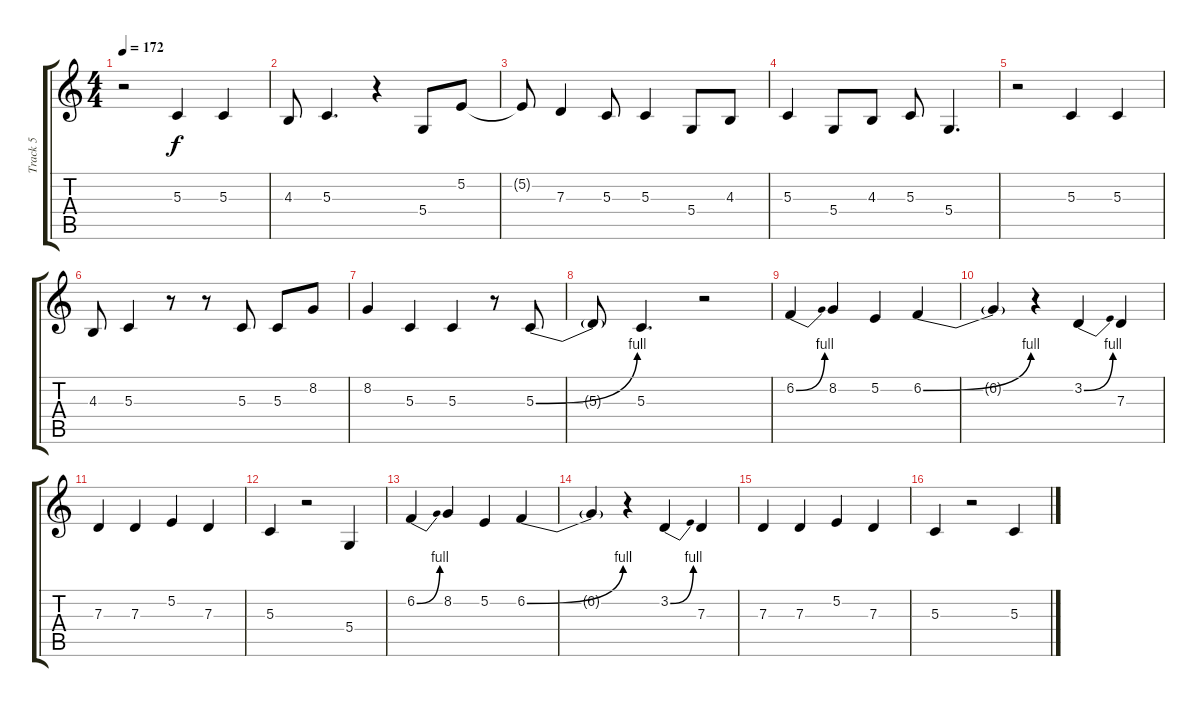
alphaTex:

\track ("Track 5" "Track 5") {instrument clarinet}
\staff {score tabs}
\tuning (E4 B3 G3 D3 A2 E2) {hide}
\ts (4 4)
\tempo 172
\clef g2
\ks c
r.2{dy f} 5.3.4 5.3.4 |
4.3.8 5.3.4{d} r.4 5.4.8 5.2.8 |
5.2{t}.8 7.3.4 5.3.8 5.3.4 5.4.8 4.3.8 |
5.3.4 5.4.8 4.3.8 5.3.8 5.4.4{d} |
r.2 5.3.4 5.3.4 |
4.3.8 5.3.4 r.8 r.8 5.3.8 5.3.8 8.2.8 |
8.2.4 5.3.4 5.3.4 r.8 5.3{be (bend 0 0 60 4)}.8 |
5.3{t}.8 5.3.4{d} r.2 |
6.2{be (bend 0 0 60 4)}.4 8.2.4 5.2.4 6.2{be (bend 0 0 60 4)}.4 |
6.2{t}.4 r.4 3.2{be (bend 0 0 60 4)}.4 7.3.4 |
7.3.4 7.3.4 5.2.4 7.3.4 |
5.3.4 r.2 5.4.4 |
6.2{be (bend 0 0 60 4)}.4 8.2.4 5.2.4 6.2{be (bend 0 0 60 4)}.4 |
6.2{t}.4 r.4 3.2{be (bend 0 0 60 4)}.4 7.3.4 |
7.3.4 7.3.4 5.2.4 7.3.4 |
5.3.4 r.2 5.3.4
